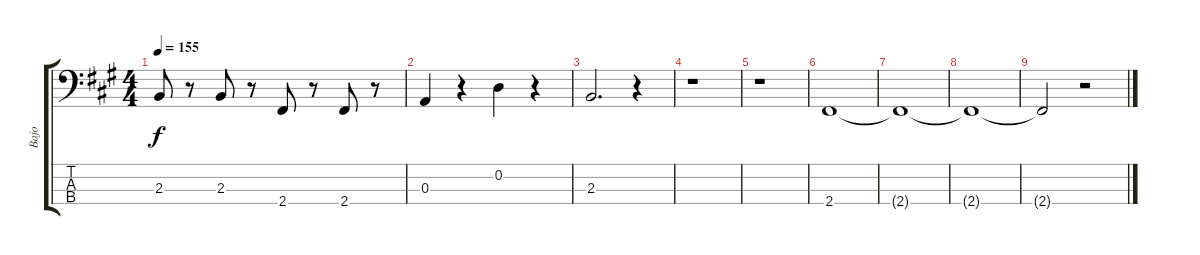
\track ("Bajo" "Bajo") {instrument electricbassfinger}
\staff {score tabs}
\tuning (G2 D2 A1 E1) {hide}
\ts (4 4)
\tempo 155
\clef f4
\ks f#minor
2.3.8{dy f} r.8 2.3.8 r.8 2.4.8 r.8 2.4.8 r.8 |
0.3.4 r.4 0.2.4 r.4 |
2.3.2{d} r.4 |
r.1 |
r.1 |
2.4.1 |
2.4{t}.1 |
2.4{t}.1 |
2.4{t}.2 r.2
